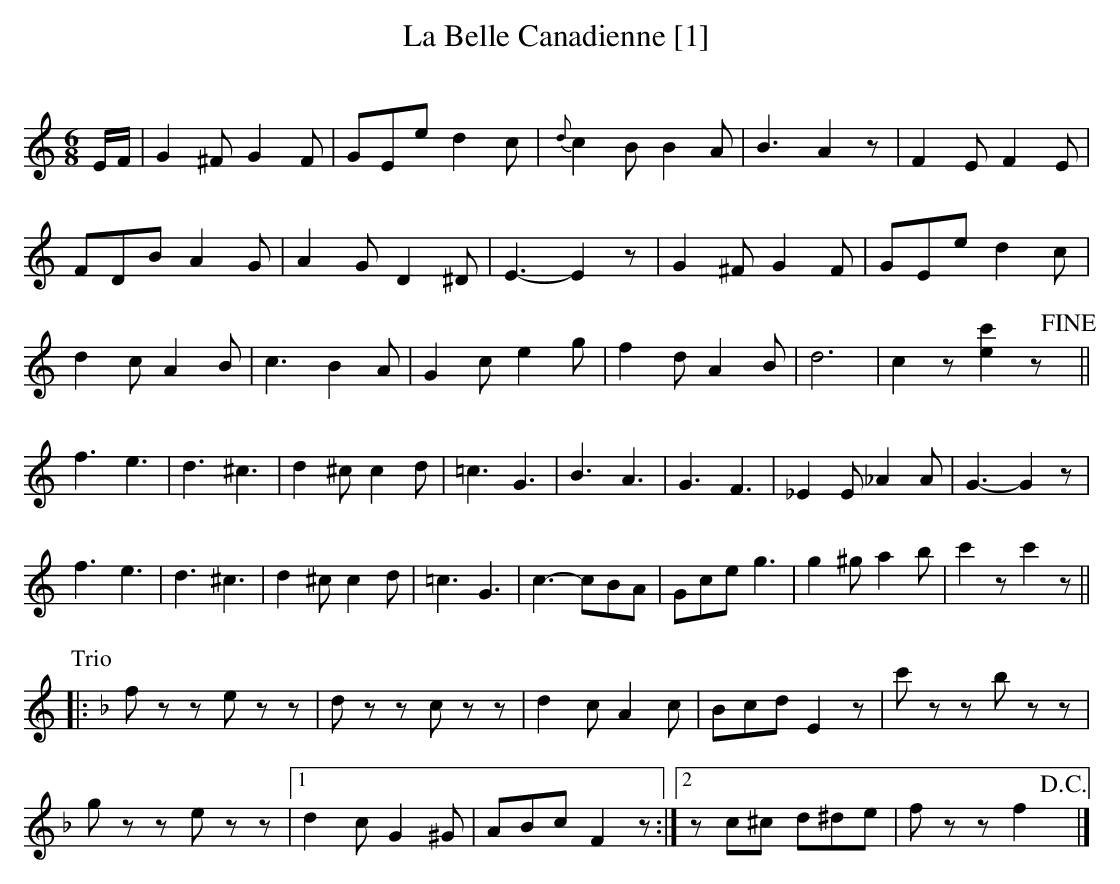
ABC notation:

X:1
T:Belle Canadienne [1], La
C:
M:6/8
K:C
E/F/|G2^FG2F|GEe d2c|{d}c2BB2A|B3-A2z|F2EF2E|
FDBA2G|A2G D2^D|E3-E2z|G2^FG2F|GEed2c|
d2cA2B|c3-B2A|G2ce2g|f2dA2B|d6-|c2z[ec']2z!fine!y||
f3e3|d3^c3|d2^cc2d|=c3G3|B3A3|G3F3|_E2E_A2A|G3-G2z|
f3e3|d3^c3|d2^cc2d|=c3G3|c3-cBA|Gceg3|g2^ga2b|c'2zc'2z||
P:Trio
K:F
|:fzz ezz|dzz czz|d2c A2c|BcdE2z|c'zz bzz|
gzz ezz|1d2cG2^G|ABcF2z:|2zc^c d^de|fzzf2!D.C.!y|]
